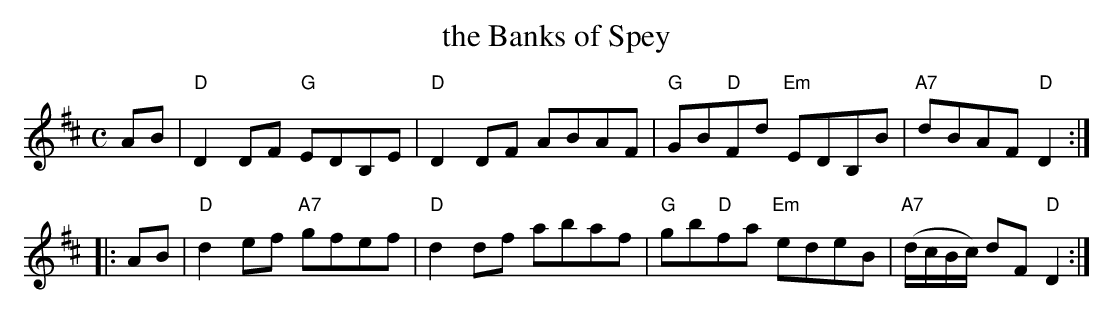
X:1
T: the Banks of Spey
M: C
L: 1/8
K: D
   AB | "D"D2DF "G"EDB,E | "D"D2DF ABAF | "G"GB"D"Fd "Em"EDB,B | "A7"dBAF "D"D2 :|
|: AB | "D"d2ef "A7"gfef | "D"d2df abaf | "G"gb"D"fa "Em"edeB  | "A7"(d/c/B/c/) dF "D"D2 :|
